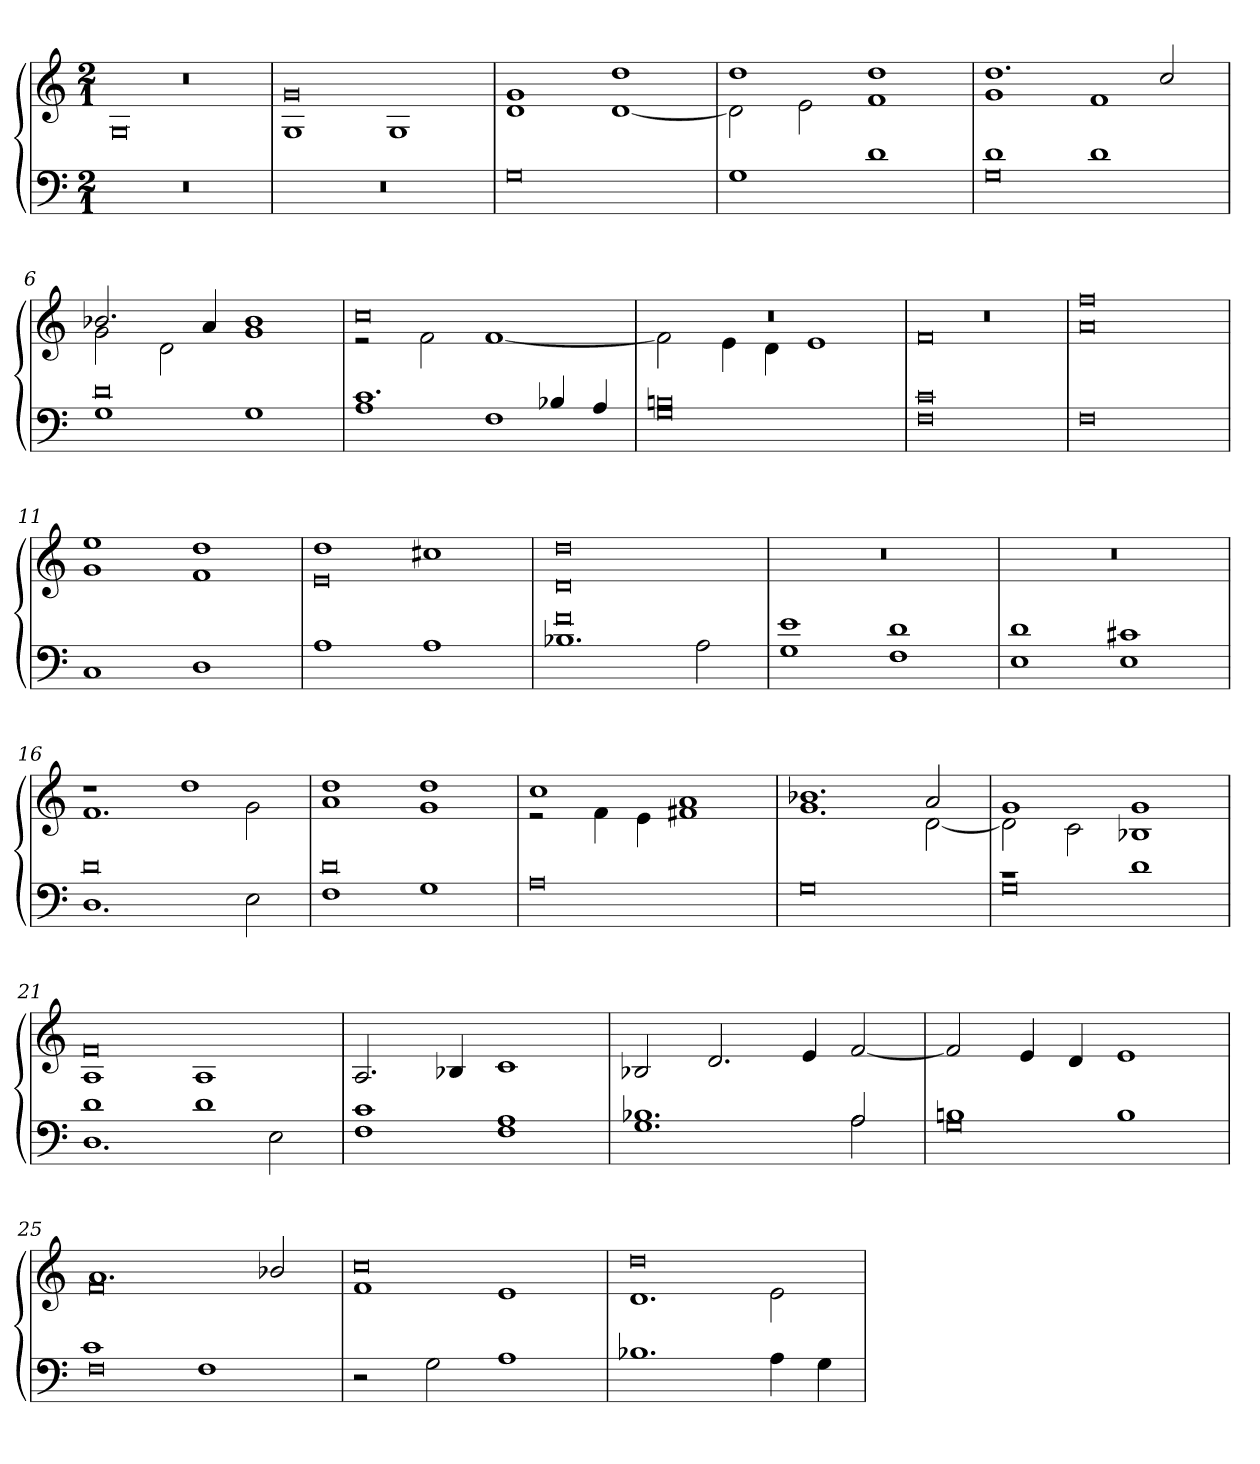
**kern	**kern
*part1	*part1
*staff2	*staff1
*clefF4	*clefG2
*k[]	*k[]
*M2/1	*M2/1
=1	=1
*	*^
0rF	0G	0rdd
=2	=2	=2
0rF	0g	1G
.	.	1G
=3	=3	=3
0G	1g	1d
.	1dd	[1d
=4	=4	=4
1G	1dd	2d]
.	.	2e
1d	1dd	1f
=5	=5	=5
*^	*	*
1d	0G	1.dd	1g
1d	.	.	1f
.	.	2cc	.
=6	=6	=6	=6
0d	1G	2.b-X	2g
.	.	.	2d
.	.	4a	.
.	1G	1b-	1g
=7	=7	=7	=7
1.c	1A	0cc	2re
.	.	.	2f
.	1F	.	[1f
4B-X	.	.	.
4A	.	.	.
=8	=8	=8	=8
0Bni	0G	0rdd	2f]
.	.	.	4e
.	.	.	4d
.	.	.	1e
=9	=9	=9	=9
0c	0F	0rdd	0f
*v	*v	*	*
=10	=10	=10
0F	0ff	0a
=11	=11	=11
1C	1ee	1g
1D	1dd	1f
=12	=12	=12
1A	1dd	0e
1A	1cc#X	.
=13	=13	=13
*^	*	*
0f	1.B-X	0dd	0d
.	2A	.	.
*	*	*v	*v
=14	=14	=14
1e	1G	0rdd
1d	1F	.
=15	=15	=15
1d	1E	0rdd
1c#X	1E	.
=16	=16	=16
*	*	*^
0d	1.D	1rdd	1.f
.	.	1dd	.
.	2E	.	2g
=17	=17	=17	=17
0d	1F	1dd	1a
.	1G	1dd	1g
*v	*v	*	*
=18	=18	=18
0A	1cc	2re
.	.	4f
.	.	4e
.	1a	1f#X
=19	=19	=19
0G	1.b-X	1.g
.	2a	[2d
=20	=20	=20
*^	*	*
1rc	0G	1g	2d]
.	.	.	2c
1d	.	1g	1B-X
=21	=21	=21	=21
1d	1.D	0f	1A
1d	.	.	1A
.	2E	.	.
*	*	*v	*v
=22	=22	=22
1c	1F	2.A
.	.	4B-X
1A	1F	1c
=23	=23	=23
1.B-X	1.G	2B-X
.	.	2.d
.	.	4e
2A	2A	[2f
=24	=24	=24
0G	1Bni	2f]
.	.	4e
.	.	4d
.	1B	1e
=25	=25	=25
*	*	*^
0F	1c	1.a	0f
.	1F	.	.
.	.	2b-X	.
*v	*v	*	*
=26	=26	=26
2r	0cc	1f
2G	.	.
1A	.	1e
=27	=27	=27
1.B-X	0dd	1.d
4A	.	2e
4G	.	.
*	*v	*v
=	=
*-	*-
